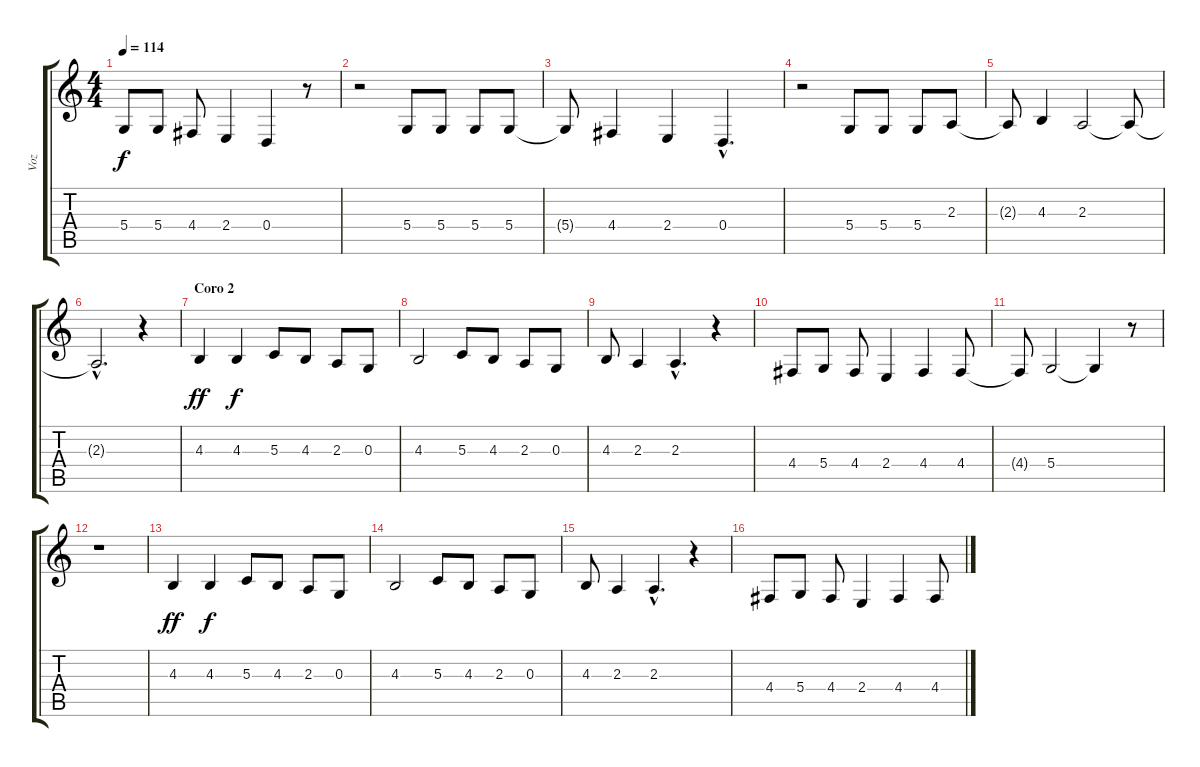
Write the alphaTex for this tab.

\track ("Voz" "Voz") {instrument clarinet}
\staff {score tabs}
\tuning (E4 B3 G3 D3 A2 E2) {hide}
\ts (4 4)
\tempo 114
\clef g2
\ks c
5.4.8{dy f} 5.4.8 4.4.8 2.4.4 0.4.4 r.8 |
r.2 5.4.8 5.4.8 5.4.8 5.4.8 |
5.4{t}.8 4.4.4 2.4.4 0.4{hac}.4{d} |
r.2 5.4.8 5.4.8 5.4.8 2.3.8 |
2.3{t}.8 4.3.4 2.3.2 2.3{t}.8 |
2.3{hac t}.2{d volume 7} r.4 |
\section ("" "Coro 2")
4.3.4{dy ff volume 14} 4.3.4{dy f} 5.3.8 4.3.8 2.3.8 0.3.8 |
4.3.2 5.3.8 4.3.8 2.3.8 0.3.8 |
4.3.8 2.3.4 2.3{hac}.4{d} r.4 |
4.4.8 5.4.8 4.4.8 2.4.4 4.4.4 4.4.8 |
4.4{t}.8 5.4.2 5.4{t}.4 r.8 |
r.1 |
4.3.4{dy ff volume 14} 4.3.4{dy f} 5.3.8 4.3.8 2.3.8 0.3.8 |
4.3.2 5.3.8 4.3.8 2.3.8 0.3.8 |
4.3.8 2.3.4 2.3{hac}.4{d} r.4 |
4.4.8 5.4.8 4.4.8 2.4.4 4.4.4 4.4.8
